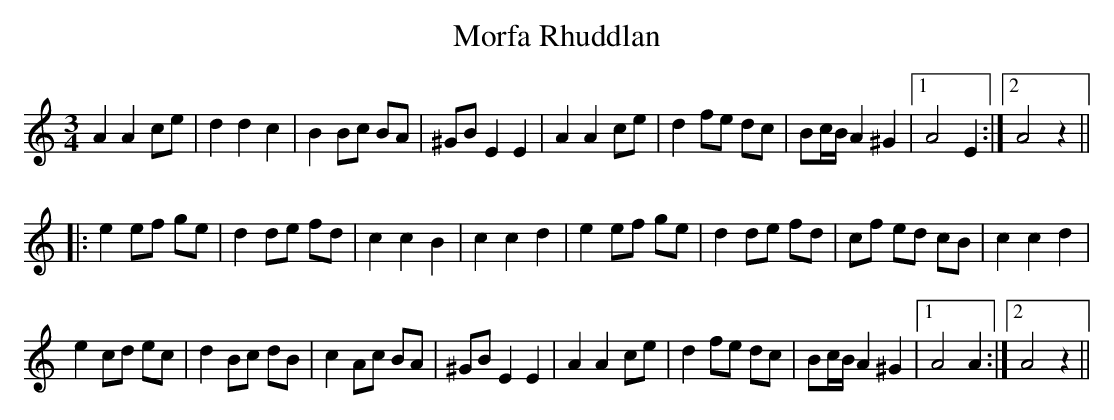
X:1
T:Morfa Rhuddlan
M:3/4
L:1/4
K:Am
AAc/2e/2|ddc|BB/2c/2 B/2A/2|^G/2B/2EE|
AAc/2e/2|d f/2e/2 d/2c/2|B/2c/4B/4A^G|1A2E:|2A2z||!
|:ee/2f/2 g/2e/2|dd/2e/2 f/2d/2|ccB|ccd|
ee/2f/2 g/2e/2|dd/2e/2 f/2d/2|c/2f/2 e/2d/2 c/2B/2|ccd|!
ec/2d/2 e/2c/2|dB/2c/2 d/2B/2|cA/2c/2 B/2A/2|^G/2B/2EE|
AAc/2e/2|df/2e/2 d/2c/2|B/2c/4B/4A^G|1A2A:|2A2z||
